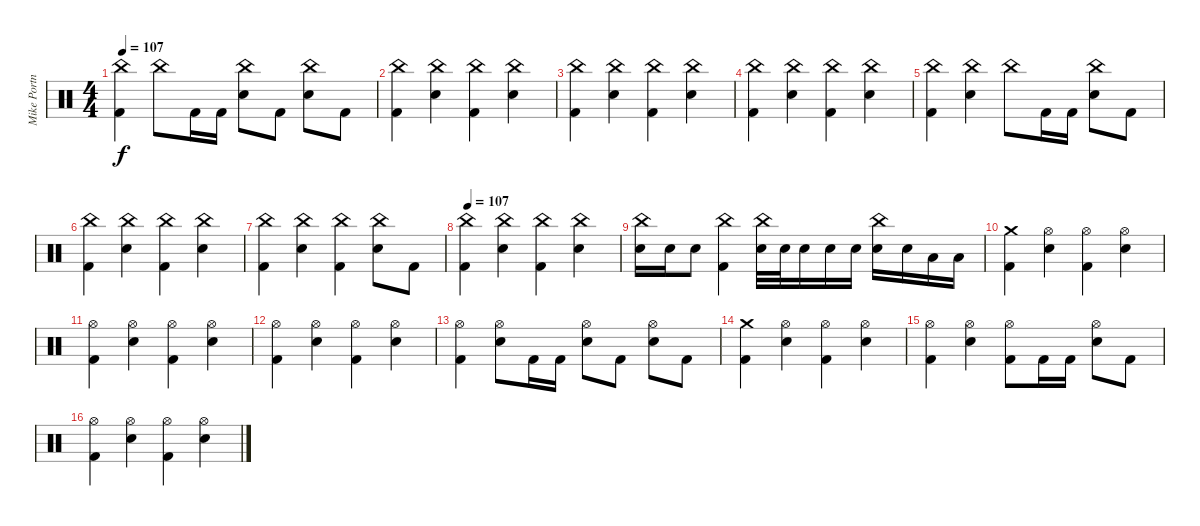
\track ("Mike Portnoy" "Mike Portn") {instrument percussion}
\staff {score}
\articulation defaults
\ts (4 4)
\tempo 107
\clef neutral
\ks c
("China (hit)" "Kick (hit) 2").4{dy f} "China (hit)".8 "Kick (hit) 2".16 "Kick (hit) 2".16 ("China (hit)" "Snare (hit) 2").8 "Kick (hit) 2".8 ("China (hit)" "Snare (hit) 2").8 "Kick (hit) 2".8 |
("China (hit)" "Kick (hit) 2").4 ("China (hit)" "Snare (hit) 2").4 ("China (hit)" "Kick (hit) 2").4 ("China (hit)" "Snare (hit) 2").4 |
("China (hit)" "Kick (hit) 2").4 ("China (hit)" "Snare (hit) 2").4 ("China (hit)" "Kick (hit) 2").4 ("China (hit)" "Snare (hit) 2").4 |
("China (hit)" "Kick (hit) 2").4 ("China (hit)" "Snare (hit) 2").4 ("China (hit)" "Kick (hit) 2").4 ("China (hit)" "Snare (hit) 2").4 |
("China (hit)" "Kick (hit) 2").4 ("China (hit)" "Snare (hit) 2").4 "China (hit)".8 "Kick (hit) 2".16 "Kick (hit) 2".16 ("China (hit)" "Snare (hit) 2").8 "Kick (hit) 2".8 |
("China (hit)" "Kick (hit) 2").4 ("China (hit)" "Snare (hit) 2").4 ("China (hit)" "Kick (hit) 2").4 ("China (hit)" "Snare (hit) 2").4 |
("China (hit)" "Kick (hit) 2").4 ("China (hit)" "Snare (hit) 2").4 ("China (hit)" "Kick (hit) 2").4 ("China (hit)" "Snare (hit) 2").8 "Kick (hit) 2".8 |
\tempo 107
("China (hit)" "Kick (hit) 2").4 ("China (hit)" "Snare (hit) 2").4 ("China (hit)" "Kick (hit) 2").4 ("China (hit)" "Snare (hit) 2").4 |
("China (hit)" "Snare (hit) 2").16 "Snare (hit) 2".16 "Snare (hit) 2".8 ("China (hit)" "Kick (hit) 2").4 ("China (hit)" "Snare (hit) 2").32 "Snare (hit) 2".32 "Snare (hit) 2".16 "Snare (hit) 2".16 "Snare (hit) 2".16 ("China (hit)" "Snare (hit) 2").16 "Snare (hit) 2".16 "Low Floor Tom (hit)".16 "Low Floor Tom (hit)".16 |
("Crash medium (hit)" "Kick (hit) 2").4 ("Hi-Hat (open)" "Snare (hit) 2").4 ("Hi-Hat (open)" "Kick (hit) 2").4 ("Hi-Hat (open)" "Snare (hit) 2").4 |
("Hi-Hat (open)" "Kick (hit) 2").4 ("Hi-Hat (open)" "Snare (hit) 2").4 ("Hi-Hat (open)" "Kick (hit) 2").4 ("Hi-Hat (open)" "Snare (hit) 2").4 |
("Hi-Hat (open)" "Kick (hit) 2").4 ("Hi-Hat (open)" "Snare (hit) 2").4 ("Hi-Hat (open)" "Kick (hit) 2").4 ("Hi-Hat (open)" "Snare (hit) 2").4 |
("Hi-Hat (open)" "Kick (hit) 2").4 ("Hi-Hat (open)" "Snare (hit) 2").8 "Kick (hit) 2".16 "Kick (hit) 2".16 ("Hi-Hat (open)" "Snare (hit) 2").8 "Kick (hit) 2".8 ("Hi-Hat (open)" "Snare (hit) 2").8 "Kick (hit) 2".8 |
("Crash medium (hit)" "Kick (hit) 2").4 ("Hi-Hat (open)" "Snare (hit) 2").4 ("Hi-Hat (open)" "Kick (hit) 2").4 ("Hi-Hat (open)" "Snare (hit) 2").4 |
("Hi-Hat (open)" "Kick (hit) 2").4 ("Hi-Hat (open)" "Snare (hit) 2").4 ("Hi-Hat (open)" "Kick (hit) 2").8 "Kick (hit) 2".16 "Kick (hit) 2".16 ("Hi-Hat (open)" "Snare (hit) 2").8 "Kick (hit) 2".8 |
("Hi-Hat (open)" "Kick (hit) 2").4 ("Hi-Hat (open)" "Snare (hit) 2").4 ("Hi-Hat (open)" "Kick (hit) 2").4 ("Hi-Hat (open)" "Snare (hit) 2").4
